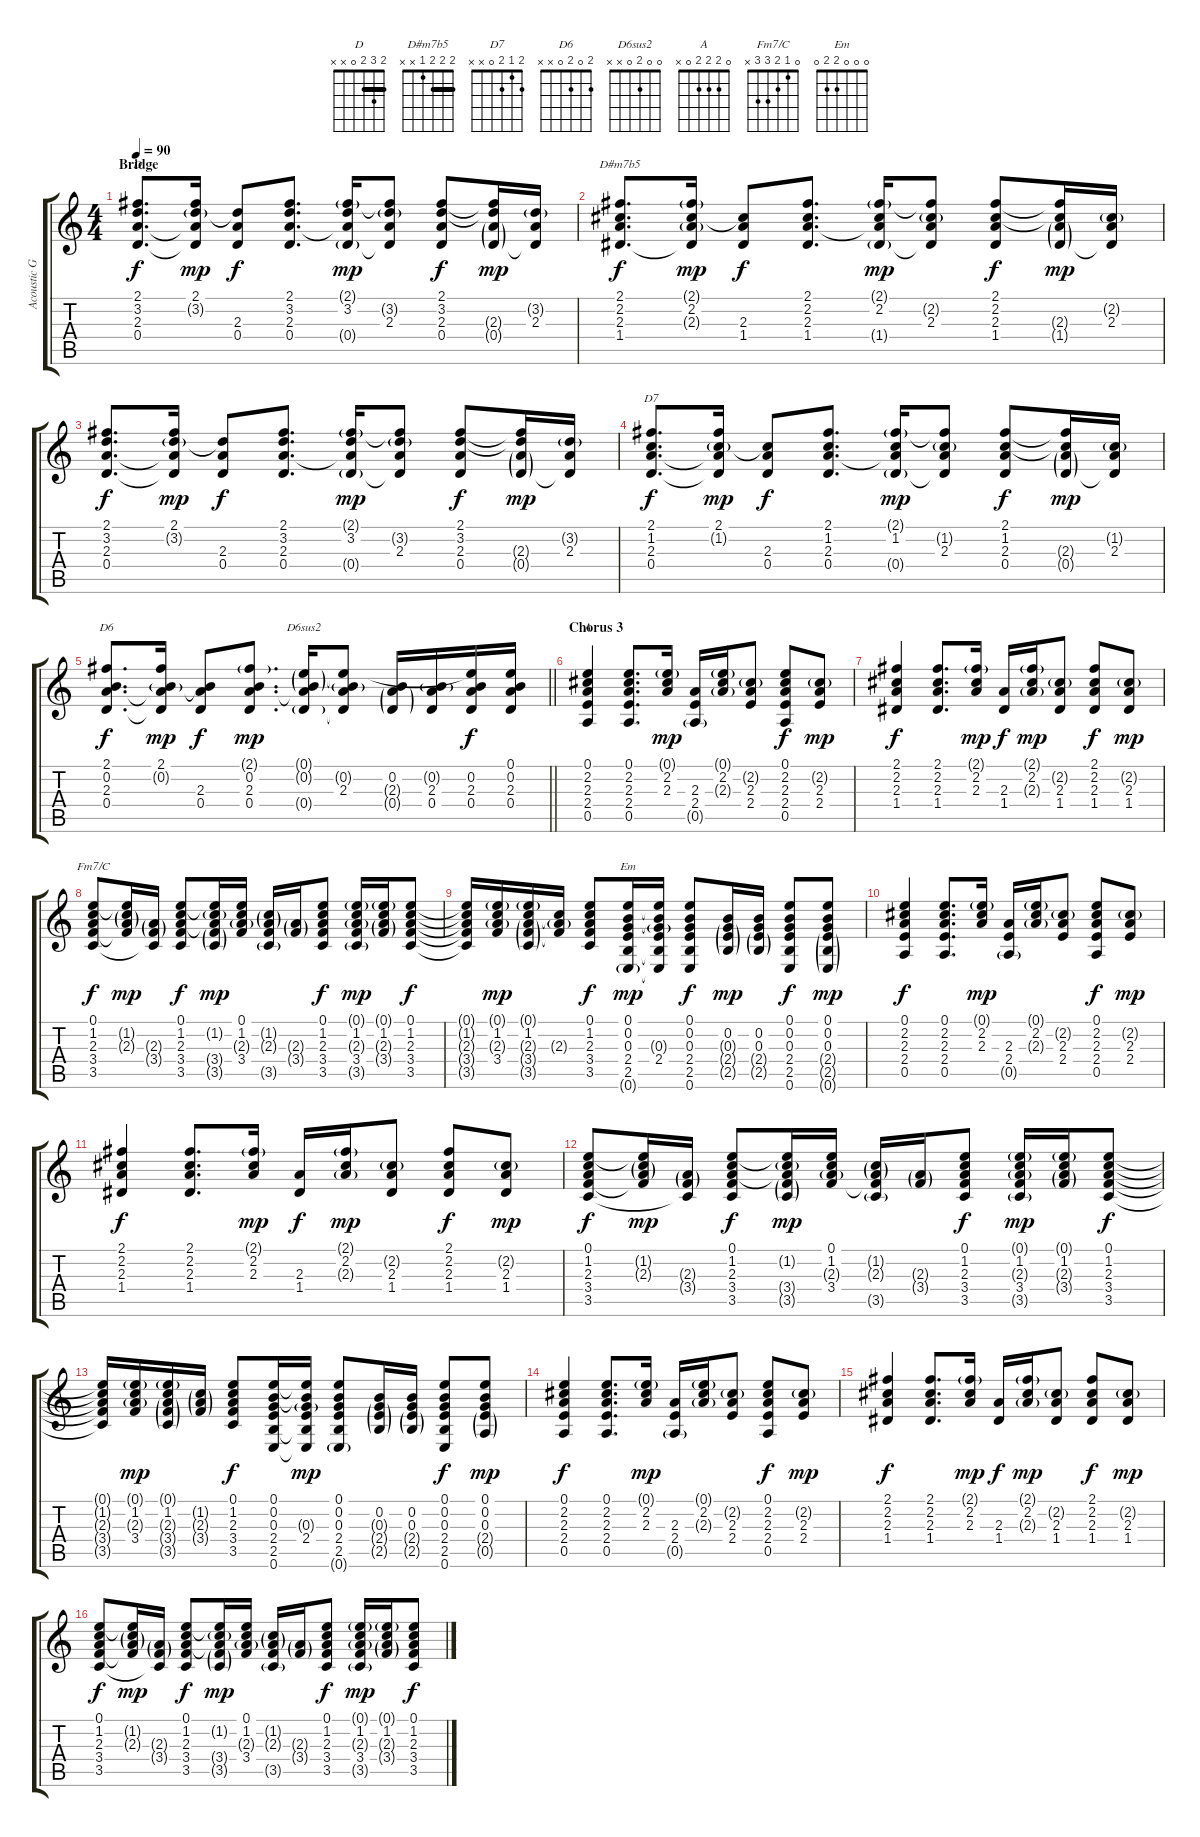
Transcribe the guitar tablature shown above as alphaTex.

\track ("Acoustic Guitar (Steven Wilson)" "Acoustic G") {instrument acousticguitarsteel}
\staff {score tabs}
\tuning (E4 B3 G3 D3 A2 E2) {hide}
\chord ("D" 2 3 2 0 x x) {barre 2}
\chord ("D#m7b5" 2 2 2 1 x x) {barre 2}
\chord ("D7" 2 1 2 0 x x)
\chord ("D6" 2 0 2 0 x x)
\chord ("D6sus2" 0 0 2 0 x x)
\chord ("A" 0 2 2 2 0 x)
\chord ("Fm7/C" 0 1 2 3 3 x)
\chord ("Em" 0 0 0 2 2 0)
\ts (4 4)
\section ("" "Bridge")
\tempo 90
\clef g2
\ks c
(2.1 3.2 2.3 0.4).8{d ch "D" dy f} (2.1 3.2{g} 2.3{t} 0.4{t}).16{dy mp} (3.2{t} 2.3 0.4).8{dy f} (2.1 3.2 2.3 0.4).8{d} (2.1{g} 3.2 2.3{t} 0.4{g}).16{dy mp} (2.1{t} 3.2{g} 2.3 0.4{t}).8 (2.1 3.2 2.3 0.4).8{dy f} (2.1{t} 3.2{t} 2.3{g} 0.4{g}).16{dy mp} (3.2{g} 2.3 0.4{t}).16 |
(2.1 2.2 2.3 1.4).8{d ch "D#m7b5" dy f} (2.1{g} 2.2 2.3{g} 1.4{t}).16{dy mp} (2.2{t} 2.3 1.4).8{dy f} (2.1 2.2 2.3 1.4).8{d} (2.1{g} 2.2 2.3{t} 1.4{g}).16{dy mp} (2.1{t} 2.2{g} 2.3 1.4{t}).8 (2.1 2.2 2.3 1.4).8{dy f} (2.1{t} 2.2{t} 2.3{g} 1.4{g}).16{dy mp} (2.2{g} 2.3 1.4{t}).16 |
(2.1 3.2 2.3 0.4).8{d dy f} (2.1 3.2{g} 2.3{t} 0.4{t}).16{dy mp} (3.2{t} 2.3 0.4).8{dy f} (2.1 3.2 2.3 0.4).8{d} (2.1{g} 3.2 2.3{t} 0.4{g}).16{dy mp} (2.1{t} 3.2{g} 2.3 0.4{t}).8 (2.1 3.2 2.3 0.4).8{dy f} (2.1{t} 3.2{t} 2.3{g} 0.4{g}).16{dy mp} (3.2{g} 2.3 0.4{t}).16 |
(2.1 1.2 2.3 0.4).8{d ch "D7" dy f} (2.1 1.2{g} 2.3{t} 0.4{t}).16{dy mp} (1.2{t} 2.3 0.4).8{dy f} (2.1 1.2 2.3 0.4).8{d} (2.1{g} 1.2 2.3{t} 0.4{g}).16{dy mp} (2.1{t} 1.2{g} 2.3 0.4{t}).8 (2.1 1.2 2.3 0.4).8{dy f} (2.1{t} 1.2{t} 2.3{g} 0.4{g}).16{dy mp} (1.2{g} 2.3 0.4{t}).16 |
\barLineRight lightlight
(2.1 0.2 2.3 0.4).8{d ch "D6" dy f} (2.1 0.2{g} 2.3{t} 0.4{t}).16{dy mp} (0.2{t} 2.3 0.4).8{dy f} (2.1{g} 0.2 2.3 0.4).8{d dy mp} (0.1{g} 0.2{g} 2.3{t} 0.4{g}).16{ch "D6sus2"} (0.1{t} 0.2{g} 2.3 0.4{t}).8 (0.2 2.3{g} 0.4{g}).16 (0.2{g} 2.3 0.4).16 (0.1{t} 0.2 2.3 0.4).16{dy f} (0.1 0.2 2.3 0.4).16 |
\section ("" "Chorus 3")
(0.1 2.2 2.3 2.4 0.5).4{ch "A"} (0.1 2.2 2.3 2.4 0.5).8{d} (0.1{g} 2.2 2.3).16{dy mp} (2.3 2.4 0.5{g}).16 (0.1{g} 2.2 2.3{g}).16 (2.2{g} 2.3 2.4).8 (0.1 2.2 2.3 2.4 0.5).8{dy f} (2.2{g} 2.3 2.4).8{dy mp} |
(2.1 2.2 2.3 1.4).4{dy f} (2.1 2.2 2.3 1.4).8{d} (2.1{g} 2.2 2.3).16{dy mp} (2.3 1.4).16{dy f} (2.1{g} 2.2 2.3{g}).16{dy mp} (2.2{g} 2.3 1.4).8 (2.1 2.2 2.3 1.4).8{dy f} (2.2{g} 2.3 1.4).8{dy mp} |
(0.1 1.2 2.3 3.4 3.5).8{ch "Fm7/C" dy f} (0.1{t} 1.2{g} 2.3{g} 3.4{t}).16{dy mp} (2.3{g} 3.4{g} 3.5{t}).16 (0.1 1.2 2.3 3.4 3.5).8{dy f} (0.1{t} 1.2{g} 2.3{t} 3.4{g} 3.5{g}).16{dy mp} (0.1 1.2 2.3{g} 3.4).16 (1.2{g} 2.3{g} 3.4{t} 3.5{g}).16 (2.3{g} 3.4{g}).16 (0.1 1.2 2.3 3.4 3.5).8{dy f} (0.1{g} 1.2 2.3{g} 3.4 3.5{g}).16{dy mp} (0.1{g} 1.2 2.3{g} 3.4{g}).16 (0.1 1.2 2.3 3.4 3.5).8{dy f} |
(0.1{t} 1.2{t} 2.3{t} 3.4{t} 3.5{t}).16 (0.1{g} 1.2 2.3{g} 3.4).16{dy mp} (0.1{g} 1.2 2.3{g} 3.4{g} 3.5{g}).16 (1.2{t} 2.3{g} 3.4{t}).16 (0.1 1.2 2.3 3.4 3.5).8{dy f} (0.1 0.2 0.3 2.4 2.5 0.6{g}).16{ch "Em" dy mp} (0.1{t} 0.2{t} 0.3{g} 2.4 2.5{t} 0.6{t}).16 (0.1 0.2 0.3 2.4 2.5 0.6).8{dy f} (0.2 0.3{g} 2.4{g} 2.5{g}).16{dy mp} (0.2 0.3 2.4{g} 2.5{g}).16 (0.1 0.2 0.3 2.4 2.5 0.6).8{dy f} (0.1 0.2 0.3 2.4{g} 2.5{g} 0.6{g}).8{dy mp} |
(0.1 2.2 2.3 2.4 0.5).4{dy f} (0.1 2.2 2.3 2.4 0.5).8{d} (0.1{g} 2.2 2.3).16{dy mp} (2.3 2.4 0.5{g}).16 (0.1{g} 2.2 2.3{g}).16 (2.2{g} 2.3 2.4).8 (0.1 2.2 2.3 2.4 0.5).8{dy f} (2.2{g} 2.3 2.4).8{dy mp} |
(2.1 2.2 2.3 1.4).4{dy f} (2.1 2.2 2.3 1.4).8{d} (2.1{g} 2.2 2.3).16{dy mp} (2.3 1.4).16{dy f} (2.1{g} 2.2 2.3{g}).16{dy mp} (2.2{g} 2.3 1.4).8 (2.1 2.2 2.3 1.4).8{dy f} (2.2{g} 2.3 1.4).8{dy mp} |
(0.1 1.2 2.3 3.4 3.5).8{dy f} (0.1{t} 1.2{g} 2.3{g} 3.4{t}).16{dy mp} (2.3{g} 3.4{g} 3.5{t}).16 (0.1 1.2 2.3 3.4 3.5).8{dy f} (0.1{t} 1.2{g} 2.3{t} 3.4{g} 3.5{g}).16{dy mp} (0.1 1.2 2.3{g} 3.4).16 (1.2{g} 2.3{g} 3.4{t} 3.5{g}).16 (2.3{g} 3.4{g}).16 (0.1 1.2 2.3 3.4 3.5).8{dy f} (0.1{g} 1.2 2.3{g} 3.4 3.5{g}).16{dy mp} (0.1{g} 1.2 2.3{g} 3.4{g}).16 (0.1 1.2 2.3 3.4 3.5).8{dy f} |
(0.1{t} 1.2{t} 2.3{t} 3.4{t} 3.5{t}).16 (0.1{g} 1.2 2.3{g} 3.4).16{dy mp} (0.1{g} 1.2 2.3{g} 3.4{g} 3.5{g}).16 (1.2{g} 2.3{g} 3.4{g}).16 (0.1 1.2 2.3 3.4 3.5).8{dy f} (0.1 0.2 0.3 2.4 2.5 0.6).16 (0.1{t} 0.2{t} 0.3{g} 2.4 2.5{t} 0.6{t}).16{dy mp} (0.1 0.2 0.3 2.4 2.5 0.6{g}).8 (0.2 0.3{g} 2.4{g} 2.5{g}).16 (0.2 0.3 2.4{g} 2.5{g}).16 (0.1 0.2 0.3 2.4 2.5 0.6).8{dy f} (0.1 0.2 0.3 2.4{g} 0.5{g}).8{dy mp} |
(0.1 2.2 2.3 2.4 0.5).4{dy f} (0.1 2.2 2.3 2.4 0.5).8{d} (0.1{g} 2.2 2.3).16{dy mp} (2.3 2.4 0.5{g}).16 (0.1{g} 2.2 2.3{g}).16 (2.2{g} 2.3 2.4).8 (0.1 2.2 2.3 2.4 0.5).8{dy f} (2.2{g} 2.3 2.4).8{dy mp} |
(2.1 2.2 2.3 1.4).4{dy f} (2.1 2.2 2.3 1.4).8{d} (2.1{g} 2.2 2.3).16{dy mp} (2.3 1.4).16{dy f} (2.1{g} 2.2 2.3{g}).16{dy mp} (2.2{g} 2.3 1.4).8 (2.1 2.2 2.3 1.4).8{dy f} (2.2{g} 2.3 1.4).8{dy mp} |
(0.1 1.2 2.3 3.4 3.5).8{dy f} (0.1{t} 1.2{g} 2.3{g} 3.4{t}).16{dy mp} (2.3{g} 3.4{g} 3.5{t}).16 (0.1 1.2 2.3 3.4 3.5).8{dy f} (0.1{t} 1.2{g} 2.3{t} 3.4{g} 3.5{g}).16{dy mp} (0.1 1.2 2.3{g} 3.4).16 (1.2{g} 2.3{g} 3.4{t} 3.5{g}).16 (2.3{g} 3.4{g}).16 (0.1 1.2 2.3 3.4 3.5).8{dy f} (0.1{g} 1.2 2.3{g} 3.4 3.5{g}).16{dy mp} (0.1{g} 1.2 2.3{g} 3.4{g}).16 (0.1 1.2 2.3 3.4 3.5).8{dy f}
